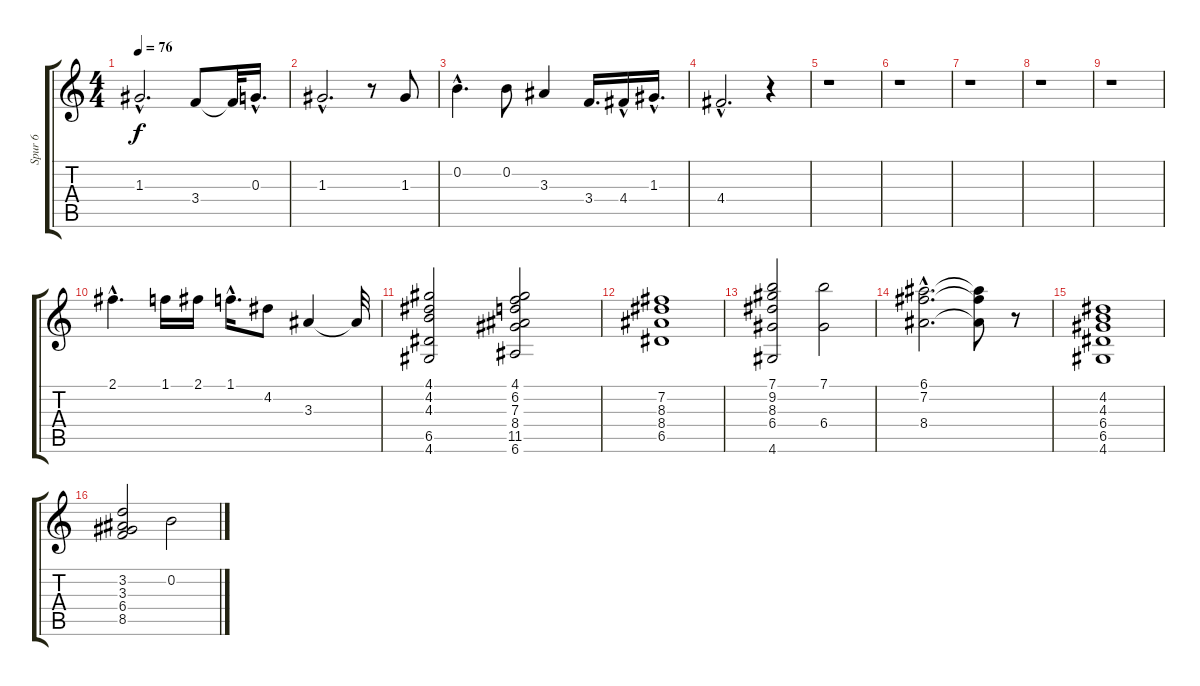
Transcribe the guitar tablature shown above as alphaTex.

\track ("Spur 6" "Spur 6") {instrument distortionguitar}
\staff {score tabs}
\tuning (E4 B3 G3 D3 A2 E2) {hide}
\ts (4 4)
\tempo 76
\clef g2
\ks c
1.3{hac}.2{d dy f} 3.4.8 3.4{t}.32 0.3{hac}.16{d} |
1.3{hac}.2{d} r.8 1.3.8 |
0.2{hac}.4{d} 0.2.8 3.3.4 3.4.16{d} 4.4{hac}.16 1.3{hac}.16{d} |
4.4{hac}.2{d} r.4 |
r.1 |
r.1 |
r.1 |
r.1 |
r.1 |
2.1{hac}.4{d} 1.1.16 2.1.16 1.1{hac}.16{d} 4.2.8 3.3.4 3.3{t}.32 |
(4.1 4.2 4.3 6.5 4.6).2 (4.1 6.2 7.3 8.4 11.5 6.6).2 |
(7.2 8.3 8.4 6.5).1 |
(7.1 9.2 8.3 6.4 4.6).2 (7.1 6.4).2 |
(6.1{hac} 7.2{hac} 8.4{hac}).2{d} (6.1{t} 7.2{t} 8.4{t}).8 r.8 |
(4.2 4.3 6.4 6.5 4.6).1 |
(3.2 3.3 6.4 8.5).2 0.2.2
